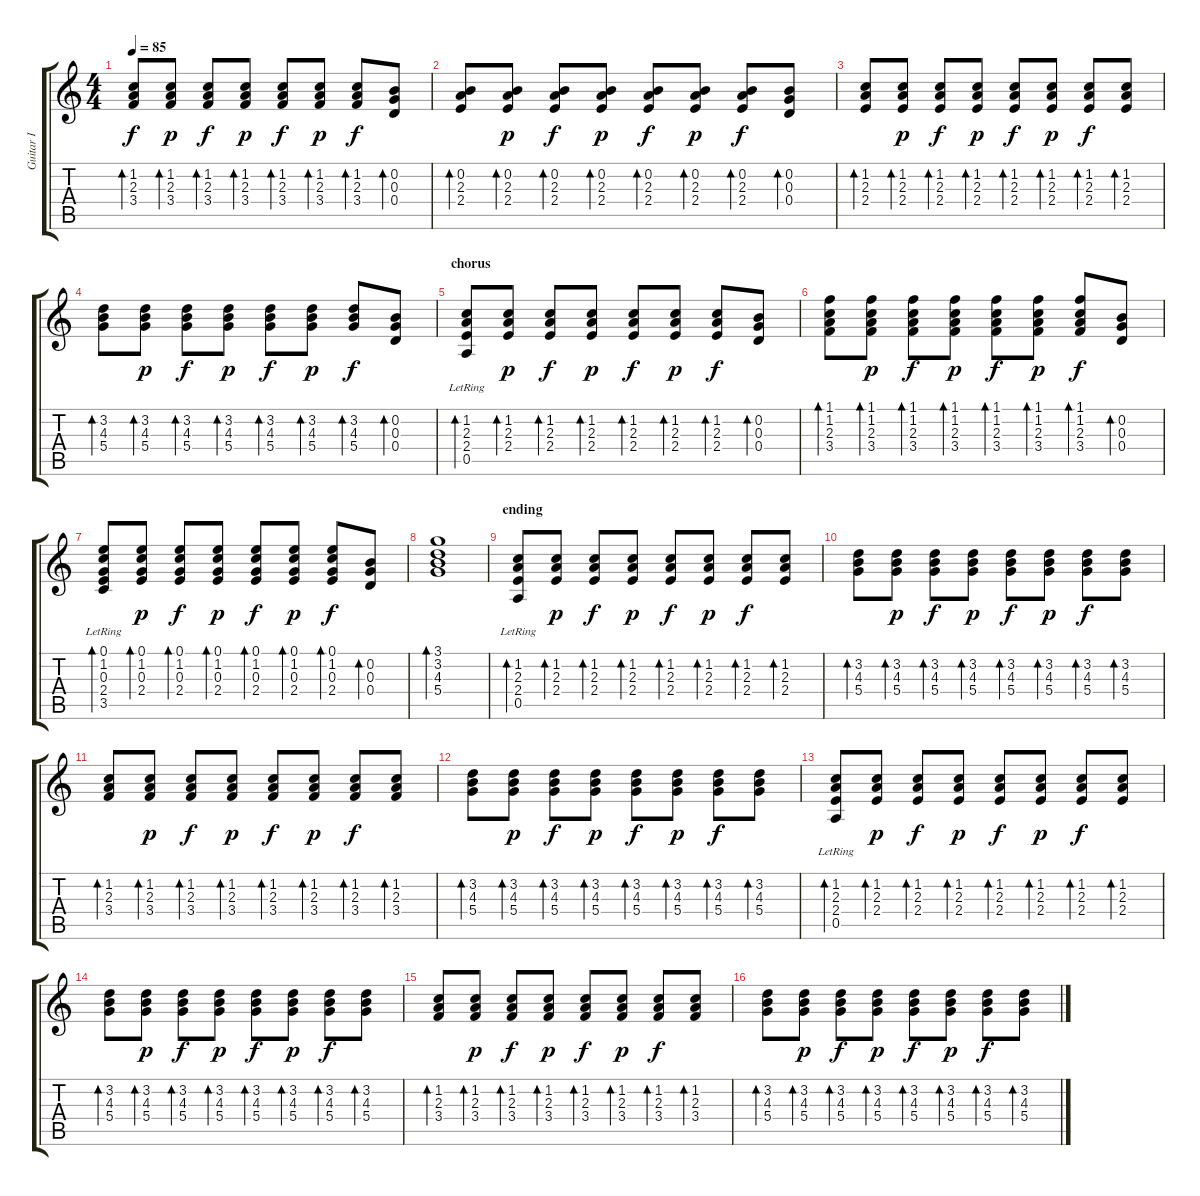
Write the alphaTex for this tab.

\track ("Guitar I" "Guitar I") {instrument electricguitarjazz}
\staff {score tabs}
\tuning (E4 B3 G3 D3 A2 E2) {hide}
\ts (4 4)
\tempo 85
\clef g2
\ks c
(1.2 2.3 3.4).8{bd 120 dy f} (1.2 2.3 3.4).8{bd 120 dy p} (1.2 2.3 3.4).8{bd 120 dy f} (1.2 2.3 3.4).8{bd 120 dy p} (1.2 2.3 3.4).8{bd 120 dy f} (1.2 2.3 3.4).8{bd 120 dy p} (1.2 2.3 3.4).8{bd 120 dy f} (0.2 0.3 0.4).8{bd 120} |
(0.2 2.3 2.4).8{bd 60} (0.2 2.3 2.4).8{bd 60 dy p} (0.2 2.3 2.4).8{bd 60 dy f} (0.2 2.3 2.4).8{bd 60 dy p} (0.2 2.3 2.4).8{bd 60 dy f} (0.2 2.3 2.4).8{bd 60 dy p} (0.2 2.3 2.4).8{bd 60 dy f} (0.2 0.3 0.4).8{bd 60} |
(1.2 2.3 2.4).8{bd 120} (1.2 2.3 2.4).8{bd 120 dy p} (1.2 2.3 2.4).8{bd 120 dy f} (1.2 2.3 2.4).8{bd 120 dy p} (1.2 2.3 2.4).8{bd 120 dy f} (1.2 2.3 2.4).8{bd 120 dy p} (1.2 2.3 2.4).8{bd 120 dy f} (1.2 2.3 2.4).8{bd 120} |
(3.2 4.3 5.4).8{bd 120} (3.2 4.3 5.4).8{bd 120 dy p} (3.2 4.3 5.4).8{bd 120 dy f} (3.2 4.3 5.4).8{bd 120 dy p} (3.2 4.3 5.4).8{bd 120 dy f} (3.2 4.3 5.4).8{bd 120 dy p} (3.2 4.3 5.4).8{bd 120 dy f} (0.2 0.3 0.4).8{bd 120} |
\section ("" "chorus")
(1.2 2.3 2.4 0.5{lr}).8{bd 120} (1.2 2.3 2.4).8{bd 120 dy p} (1.2 2.3 2.4).8{bd 120 dy f} (1.2 2.3 2.4).8{bd 120 dy p} (1.2 2.3 2.4).8{bd 120 dy f} (1.2 2.3 2.4).8{bd 120 dy p} (1.2 2.3 2.4).8{bd 120 dy f} (0.2 0.3 0.4).8{bd 120} |
(1.1 1.2 2.3 3.4).8{bd 120} (1.1 1.2 2.3 3.4).8{bd 120 dy p} (1.1 1.2 2.3 3.4).8{bd 120 dy f} (1.1 1.2 2.3 3.4).8{bd 120 dy p} (1.1 1.2 2.3 3.4).8{bd 120 dy f} (1.1 1.2 2.3 3.4).8{bd 120 dy p} (1.1 1.2 2.3 3.4).8{bd 120 dy f} (0.2 0.3 0.4).8{bd 120} |
(0.1 1.2 0.3 2.4 3.5{lr}).8{bd 120} (0.1 1.2 0.3 2.4).8{bd 120 dy p} (0.1 1.2 0.3 2.4).8{bd 120 dy f} (0.1 1.2 0.3 2.4).8{bd 120 dy p} (0.1 1.2 0.3 2.4).8{bd 120 dy f} (0.1 1.2 0.3 2.4).8{bd 120 dy p} (0.1 1.2 0.3 2.4).8{bd 120 dy f} (0.2 0.3 0.4).8{bd 120} |
(3.1 3.2 4.3 5.4).1{bd 240} |
\section ("" "ending")
(1.2 2.3 2.4 0.5{lr}).8{bd 120} (1.2 2.3 2.4).8{bd 120 dy p} (1.2 2.3 2.4).8{bd 120 dy f} (1.2 2.3 2.4).8{bd 120 dy p} (1.2 2.3 2.4).8{bd 120 dy f} (1.2 2.3 2.4).8{bd 120 dy p} (1.2 2.3 2.4).8{bd 120 dy f} (1.2 2.3 2.4).8{bd 120} |
(3.2 4.3 5.4).8{bd 120} (3.2 4.3 5.4).8{bd 120 dy p} (3.2 4.3 5.4).8{bd 120 dy f} (3.2 4.3 5.4).8{bd 120 dy p} (3.2 4.3 5.4).8{bd 120 dy f} (3.2 4.3 5.4).8{bd 120 dy p} (3.2 4.3 5.4).8{bd 120 dy f} (3.2 4.3 5.4).8{bd 120} |
(1.2 2.3 3.4).8{bd 120} (1.2 2.3 3.4).8{bd 120 dy p} (1.2 2.3 3.4).8{bd 120 dy f} (1.2 2.3 3.4).8{bd 120 dy p} (1.2 2.3 3.4).8{bd 120 dy f} (1.2 2.3 3.4).8{bd 120 dy p} (1.2 2.3 3.4).8{bd 120 dy f} (1.2 2.3 3.4).8{bd 120} |
(3.2 4.3 5.4).8{bd 60} (3.2 4.3 5.4).8{bd 60 dy p} (3.2 4.3 5.4).8{bd 60 dy f} (3.2 4.3 5.4).8{bd 60 dy p} (3.2 4.3 5.4).8{bd 60 dy f} (3.2 4.3 5.4).8{bd 60 dy p} (3.2 4.3 5.4).8{bd 60 dy f} (3.2 4.3 5.4).8{bd 60} |
(1.2 2.3 2.4 0.5{lr}).8{bd 120} (1.2 2.3 2.4).8{bd 120 dy p} (1.2 2.3 2.4).8{bd 120 dy f} (1.2 2.3 2.4).8{bd 120 dy p} (1.2 2.3 2.4).8{bd 120 dy f} (1.2 2.3 2.4).8{bd 120 dy p} (1.2 2.3 2.4).8{bd 120 dy f} (1.2 2.3 2.4).8{bd 120} |
(3.2 4.3 5.4).8{bd 120} (3.2 4.3 5.4).8{bd 120 dy p} (3.2 4.3 5.4).8{bd 120 dy f} (3.2 4.3 5.4).8{bd 120 dy p} (3.2 4.3 5.4).8{bd 120 dy f} (3.2 4.3 5.4).8{bd 120 dy p} (3.2 4.3 5.4).8{bd 120 dy f} (3.2 4.3 5.4).8{bd 120} |
(1.2 2.3 3.4).8{bd 120} (1.2 2.3 3.4).8{bd 120 dy p} (1.2 2.3 3.4).8{bd 120 dy f} (1.2 2.3 3.4).8{bd 120 dy p} (1.2 2.3 3.4).8{bd 120 dy f} (1.2 2.3 3.4).8{bd 120 dy p} (1.2 2.3 3.4).8{bd 120 dy f} (1.2 2.3 3.4).8{bd 120} |
(3.2 4.3 5.4).8{bd 60} (3.2 4.3 5.4).8{bd 60 dy p} (3.2 4.3 5.4).8{bd 60 dy f} (3.2 4.3 5.4).8{bd 60 dy p} (3.2 4.3 5.4).8{bd 60 dy f} (3.2 4.3 5.4).8{bd 60 dy p} (3.2 4.3 5.4).8{bd 60 dy f} (3.2 4.3 5.4).8{bd 60}
